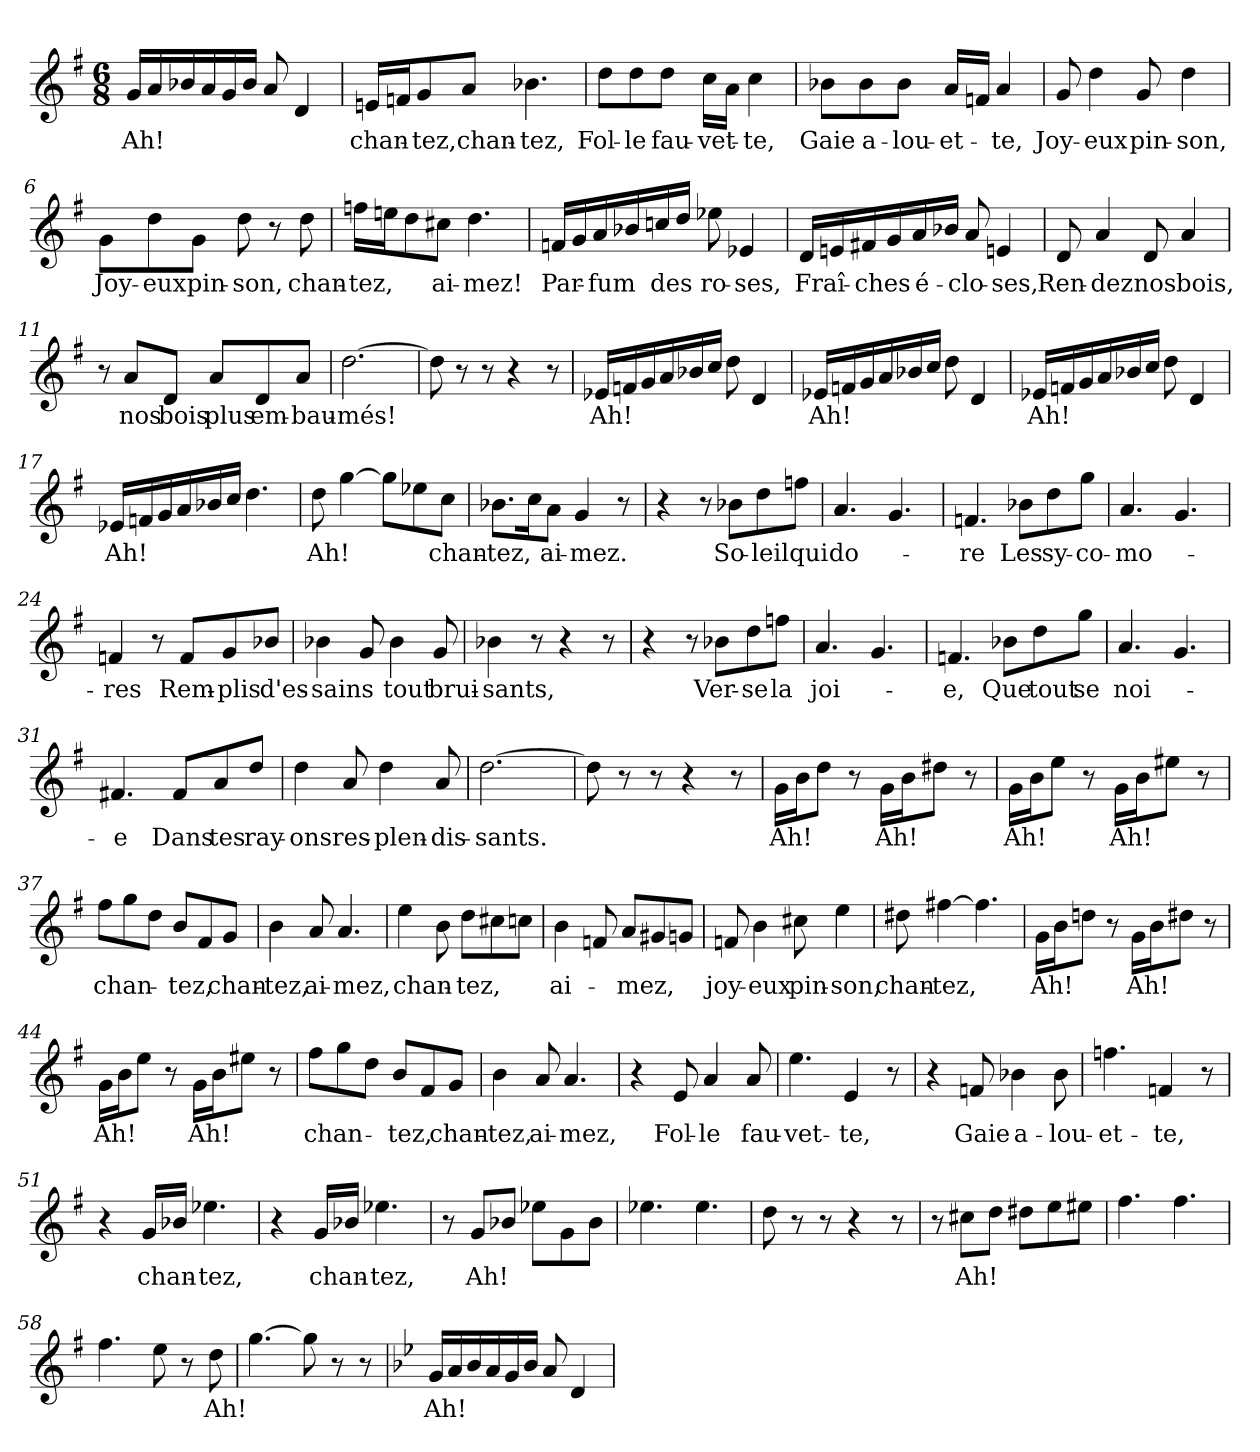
**kern	**text
*part1	*part1
*staff1	*staff1
*clefG2	*
*k[f#]	*
*M6/8	*
=1	=1
!	!LO:LY:b
16g/LL	Ah!
16a/	.
16b-X/	.
16a/	.
16g/	.
16b-/JJ	.
8a/	.
4d/	.
=2	=2
!	!LO:LY:b
16en/LL	chan-
16fn/J	.
!	!LO:LY:b
8g/	-tez,
!	!LO:LY:b
8a/J	chan-
!	!LO:LY:b
4.b-X\	-tez,
=3	=3
!	!LO:LY:b
8dd\L	Fol-
!	!LO:LY:b
8dd\	-le
!	!LO:LY:b
8dd\J	fau-
!	!LO:LY:b
16cc\LL	-vet-
16a\JJ	.
!	!LO:LY:b
4cc\	-te,
=4	=4
!	!LO:LY:b
8b-X\L	Gaie
!	!LO:LY:b
8b-\	a-
!	!LO:LY:b
8b-\J	-lou-
!	!LO:LY:b
16a/LL	-et-
16fn/JJ	.
!	!LO:LY:b
4a/	-te,
=5	=5
!	!LO:LY:b
8g/	Joy-
!	!LO:LY:b
4dd\	-eux
!	!LO:LY:b
8g/	pin-
!	!LO:LY:b
4dd\	-son,
!!LO:LB:g=z
=6	=6
!	!LO:LY:b
8g\L	Joy-
!	!LO:LY:b
8dd\	-eux
!	!LO:LY:b
8g\J	pin-
!	!LO:LY:b
8dd\	-son,
8r	.
!	!LO:LY:b
8dd\	chan-
=7	=7
!	!LO:LY:b
16ffn\LL	-tez,
16een\J	.
8dd\	.
!	!LO:LY:b
8cc#X\J	ai-
!	!LO:LY:b
4.dd\	-mez!
=8	=8
!	!LO:LY:b
16fn/LL	Par-
16g/	.
!	!LO:LY:b
16a/	-fum
16b-X/	.
!	!LO:LY:b
16ccn/	des
16dd/JJ	.
!	!LO:LY:b
8ee-X\	ro-
!	!LO:LY:b
4e-X/	-ses,
=9	=9
!	!LO:LY:b
16d/LL	Fraî-
16en/	.
!	!LO:LY:b
16f#X/	-ches
16g/	.
!	!LO:LY:b
16a/	é-
16b-X/JJ	.
!	!LO:LY:b
8a/	-clo-
!	!LO:LY:b
4en/	-ses,
=10	=10
!	!LO:LY:b
8d/	Ren-
!	!LO:LY:b
4a/	-dez
!	!LO:LY:b
8d/	nos
!	!LO:LY:b
4a/	bois,
!!LO:LB:g=z
=11	=11
8r	.
!	!LO:LY:b
8a/L	nos
!	!LO:LY:b
8d/J	bois
!	!LO:LY:b
8a/L	plus
!	!LO:LY:b
8d/	em-
!	!LO:LY:b
8a/J	-bau-
=12	=12
!	!LO:LY:b
[2.dd\	-més!
=13	=13
8dd\]	.
8r	.
8r	.
4r	.
8r	.
=14	=14
!	!LO:LY:b
16e-X/LL	Ah!
16fn/	.
16g/	.
16a/	.
16b-X/	.
16cc/JJ	.
8dd\	.
4d/	.
=15	=15
!	!LO:LY:b
16e-X/LL	Ah!
16fn/	.
16g/	.
16a/	.
16b-X/	.
16cc/JJ	.
8dd\	.
4d/	.
=16	=16
!	!LO:LY:b
16e-X/LL	Ah!
16fn/	.
16g/	.
16a/	.
16b-X/	.
16cc/JJ	.
8dd\	.
4d/	.
!!LO:LB:g=z
=17	=17
!	!LO:LY:b
16e-X/LL	Ah!
16fn/	.
16g/	.
16a/	.
16b-X/	.
16cc/JJ	.
4.dd\	.
=18	=18
!	!LO:LY:b
8dd\	Ah!
[4gg\	.
8gg\L]	.
8ee-X\	.
!	!LO:LY:b
8cc\J	chan-
=19	=19
!	!LO:LY:b
8.b-X\L	-tez,
16cc\K	.
!	!LO:LY:b
8a\J	ai-
!	!LO:LY:b
4g/	-mez.
8r	.
=20	=20
4r	.
8r	.
!	!LO:LY:b
8b-X\L	So-
!	!LO:LY:b
8dd\	-leil
!	!LO:LY:b
8ffn\J	qui
=21	=21
!	!LO:LY:b
4.a/	do-
4.g/	.
=22	=22
!	!LO:LY:b
4.fn/	-re
!	!LO:LY:b
8b-X\L	Les
!	!LO:LY:b
8dd\	sy-
!	!LO:LY:b
8gg\J	-co-
=23	=23
!	!LO:LY:b
4.a/	-mo-
4.g/	.
=24	=24
!	!LO:LY:b
4fn/	-res
8r	.
!	!LO:LY:b
8f/L	Rem-
!	!LO:LY:b
8g/	-plis
!	!LO:LY:b
8b-X/J	d'es-
!!LO:LB:g=z
=25	=25
!	!LO:LY:b
4b-X\	-sains
8g/	.
!	!LO:LY:b
4b-\	tout
!	!LO:LY:b
8g/	brui-
=26	=26
!	!LO:LY:b
4b-X\	-sants,
8r	.
4r	.
8r	.
=27	=27
4r	.
8r	.
!	!LO:LY:b
8b-X\L	Ver-
!	!LO:LY:b
8dd\	-se
!	!LO:LY:b
8ffn\J	la
=28	=28
!	!LO:LY:b
4.a/	joi-
4.g/	.
=29	=29
!	!LO:LY:b
4.fn/	-e,
!	!LO:LY:b
8b-X\L	Que
!	!LO:LY:b
8dd\	tout
!	!LO:LY:b
8gg\J	se
=30	=30
!	!LO:LY:b
4.a/	noi-
4.g/	.
=31	=31
!	!LO:LY:b
4.f#X/	-e
!	!LO:LY:b
8f#/L	Dans
!	!LO:LY:b
8a/	tes
!	!LO:LY:b
8dd/J	ray-
=32	=32
!	!LO:LY:b
4dd\	-ons
!	!LO:LY:b
8a/	res-
!	!LO:LY:b
4dd\	-plen-
!	!LO:LY:b
8a/	-dis-
=33	=33
!	!LO:LY:b
[2.dd\	-sants.
!!LO:LB:g=z
=34	=34
8dd\]	.
8r	.
8r	.
4r	.
8r	.
=35	=35
!	!LO:LY:b
16g\LL	Ah!
16b\J	.
8dd\J	.
8r	.
!	!LO:LY:b
16g\LL	Ah!
16b\J	.
8dd#X\J	.
8r	.
=36	=36
!	!LO:LY:b
16g\LL	Ah!
16b\J	.
8ee\J	.
8r	.
!	!LO:LY:b
16g\LL	Ah!
16b\J	.
8ee#X\J	.
8r	.
=37	=37
!	!LO:LY:b
8ff#\L	chan-
8gg\	.
8dd\J	.
!	!LO:LY:b
8b/L	-tez,
8f#/	.
!	!LO:LY:b
8g/J	chan-
=38	=38
!	!LO:LY:b
4b\	-tez,
!	!LO:LY:b
8a/	ai-
!	!LO:LY:b
4.a/	-mez,
=39	=39
!	!LO:LY:b
4ee\	chan-
8b\	.
!	!LO:LY:b
8dd\L	tez,
8cc#X\	.
8ccn\J	.
=40	=40
!	!LO:LY:b
4b\	ai-
8fn/	.
!	!LO:LY:b
8a/L	-mez,
8g#X/	.
8gn/J	.
!!LO:LB:g=z
=41	=41
!	!LO:LY:b
8fn/	joy-
!	!LO:LY:b
4b\	-eux
!	!LO:LY:b
8cc#X\	pin-
!	!LO:LY:b
4ee\	-son,
=42	=42
!	!LO:LY:b
8dd#X\	chan-
!	!LO:LY:b
[4ff#X\	-tez,
4.ff#\]	.
=43	=43
!	!LO:LY:b
16g\LL	Ah!
16b\J	.
8ddn\J	.
8r	.
!	!LO:LY:b
16g\LL	Ah!
16b\J	.
8dd#X\J	.
8r	.
=44	=44
!	!LO:LY:b
16g\LL	Ah!
16b\J	.
8ee\J	.
8r	.
!	!LO:LY:b
16g\LL	Ah!
16b\J	.
8ee#X\J	.
8r	.
=45	=45
!	!LO:LY:b
8ff#\L	chan-
8gg\	.
8dd\J	.
!	!LO:LY:b
8b/L	-tez,
8f#/	.
!	!LO:LY:b
8g/J	chan-
=46	=46
!	!LO:LY:b
4b\	-tez,
!	!LO:LY:b
8a/	ai-
!	!LO:LY:b
4.a/	-mez,
=47	=47
4r	.
!	!LO:LY:b
8e/	Fol-
!	!LO:LY:b
4a/	-le
!	!LO:LY:b
8a/	fau-
!!LO:LB:g=z
=48	=48
!	!LO:LY:b
4.ee\	-vet-
!	!LO:LY:b
4e/	-te,
8r	.
=49	=49
4r	.
!	!LO:LY:b
8fn/	Gaie
!	!LO:LY:b
4b-X\	a-
!	!LO:LY:b
8b-\	-lou-
=50	=50
!	!LO:LY:b
4.ffn\	-et-
!	!LO:LY:b
4fn/	-te,
8r	.
=51	=51
4r	.
!	!LO:LY:b
16g/LL	chan-
16b-X/JJ	.
!	!LO:LY:b
4.ee-X\	-tez,
=52	=52
4r	.
!	!LO:LY:b
16g/LL	chan-
16b-X/JJ	.
!	!LO:LY:b
4.ee-X\	-tez,
=53	=53
8r	.
!	!LO:LY:b
8g/L	Ah!
8b-X/J	.
8ee-X\L	.
8g\	.
8b-\J	.
=54	=54
4.ee-X\	.
4.ee-\	.
=55	=55
8dd\	.
8r	.
8r	.
4r	.
8r	.
=56	=56
8r	.
!	!LO:LY:b
8cc#X\L	Ah!
8dd\J	.
8dd#X\L	.
8ee\	.
8ee#X\J	.
!!LO:LB:g=z
=57	=57
4.ff#\	.
4.ff#\	.
=58	=58
4.ff#\	.
8ee\	.
8r	.
!	!LO:LY:b
8dd\	Ah!
=59	=59
[4.gg\	.
8gg\]	.
8r	.
8r	.
=60	=60
*k[b-e-]	*
!	!LO:LY:b
16g/LL	Ah!
16a/	.
16b-/	.
16a/	.
16g/	.
16b-/JJ	.
8a/	.
4d/	.
=	=
*-	*-
